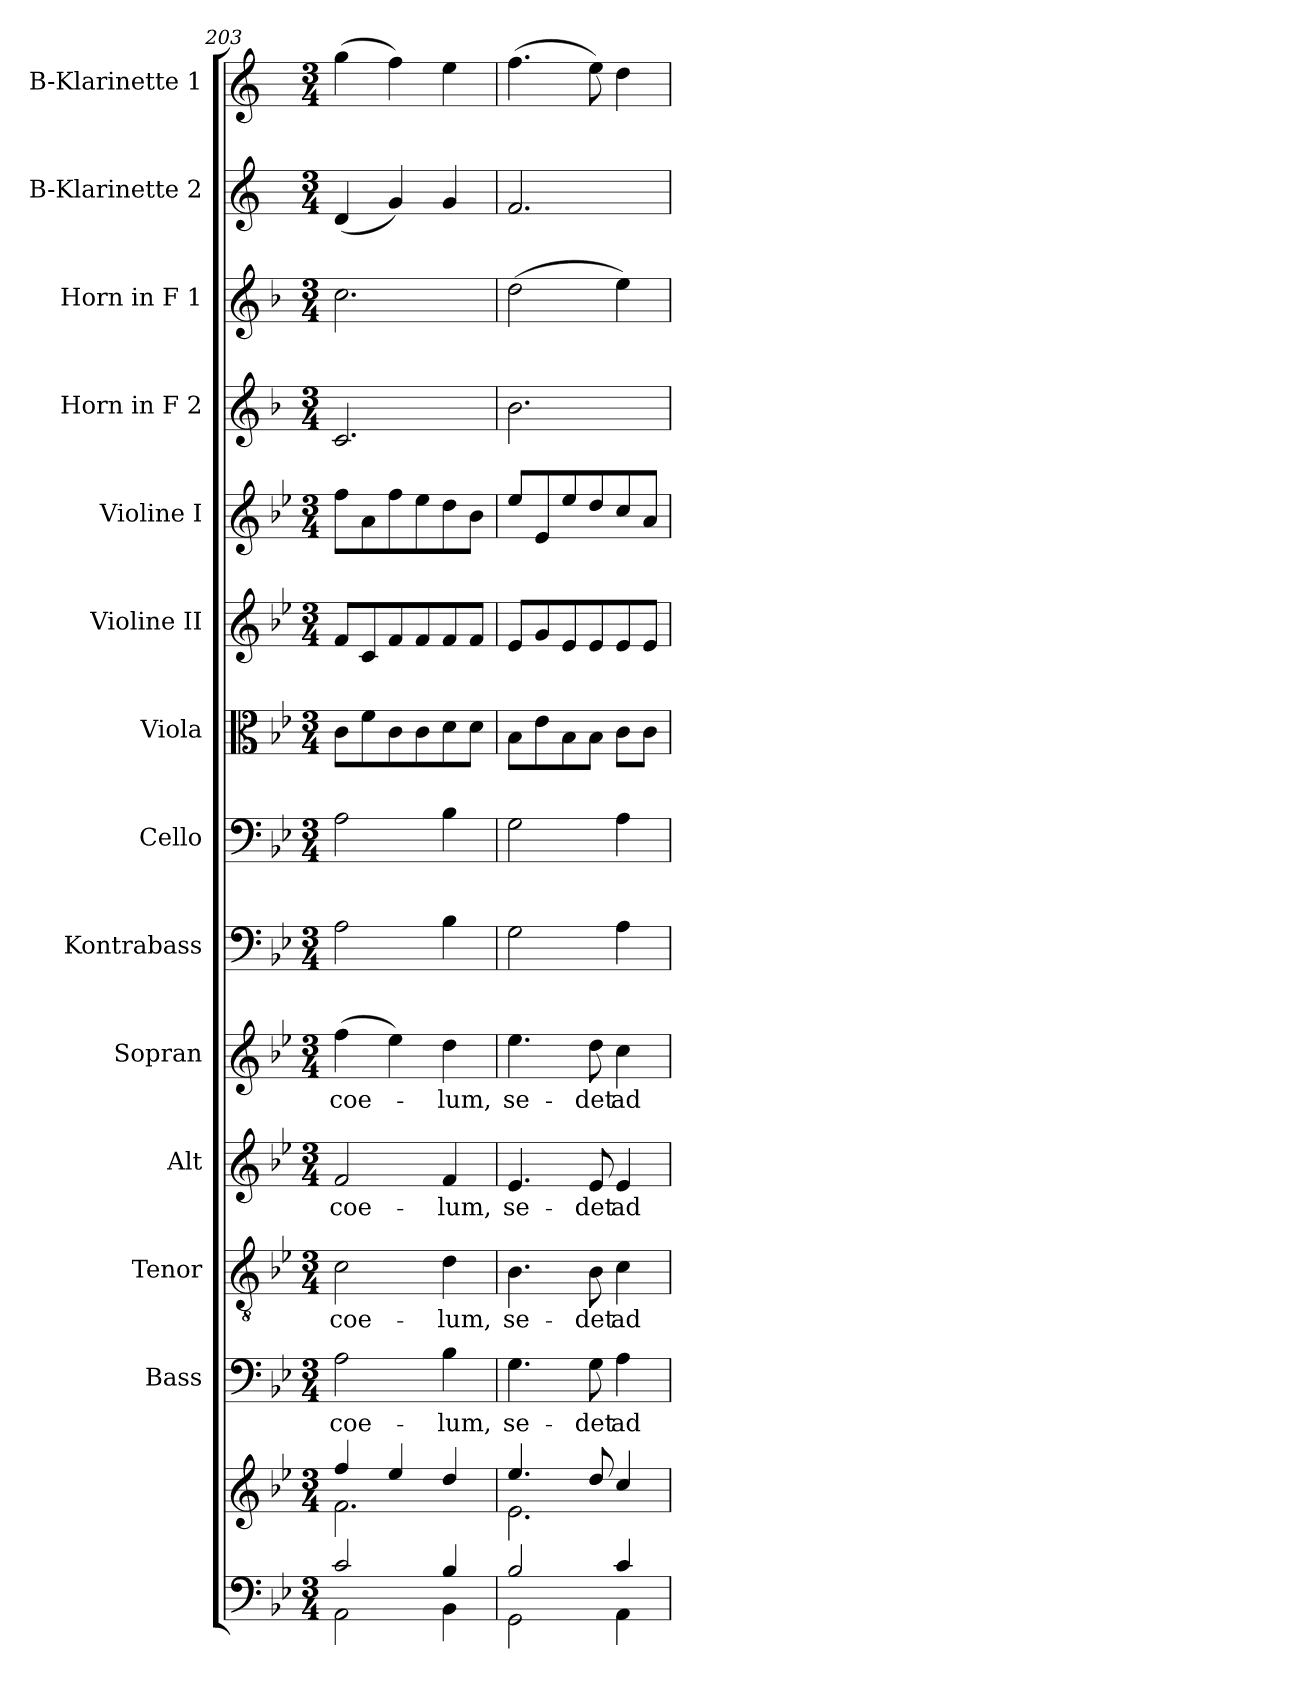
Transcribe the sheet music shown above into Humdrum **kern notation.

**kern	**kern	**kern	**text	**kern	**text	**kern	**text	**kern	**text	**kern	**kern	**kern	**kern	**kern	**kern	**kern	**kern	**kern
*part14	*part14	*part13	*part13	*part12	*part12	*part11	*part11	*part10	*part10	*part9	*part8	*part7	*part6	*part5	*part4	*part3	*part2	*part1
*staff15	*staff14	*staff13	*staff13	*staff12	*staff12	*staff11	*staff11	*staff10	*staff10	*staff9	*staff8	*staff7	*staff6	*staff5	*staff4	*staff3	*staff2	*staff1
*	*	*I"Bass	*	*I"Tenor	*	*I"Alt	*	*I"Sopran	*	*I"Kontrabass	*I"Cello	*I"Viola	*I"Violine II	*I"Violine I	*I"Horn in F 2	*I"Horn in F 1	*I"B-Klarinette 2	*I"B-Klarinette 1
*	*	*I'B.	*	*I'T.	*	*I'A.	*	*I'S.	*	*I'Kb.	*	*I'Vla.	*I'Vl. II	*I'Vl. I	*	*	*I'B Kl. 2	*I'B Kl. 1
*clefF4	*clefG2	*clefF4	*	*clefGv2	*	*clefG2	*	*clefG2	*	*clefF4	*clefF4	*clefC3	*clefG2	*clefG2	*clefG2	*clefG2	*clefG2	*clefG2
*	*	*	*	*	*	*	*	*	*	*ITrd7c12	*	*	*	*	*ITrd4c7	*ITrd4c7	*ITrd1c2	*ITrd1c2
*k[b-e-]	*k[b-e-]	*k[b-e-]	*	*k[b-e-]	*	*k[b-e-]	*	*k[b-e-]	*	*k[b-e-]	*k[b-e-]	*k[b-e-]	*k[b-e-]	*k[b-e-]	*k[b-e-]	*k[b-e-]	*k[b-e-]	*k[b-e-]
*B-:	*B-:	*B-:	*	*B-:	*	*B-:	*	*B-:	*	*B-:	*B-:	*B-:	*B-:	*B-:	*B-:	*B-:	*B-:	*B-:
*M3/4	*M3/4	*M3/4	*	*M3/4	*	*M3/4	*	*M3/4	*	*M3/4	*M3/4	*M3/4	*M3/4	*M3/4	*M3/4	*M3/4	*M3/4	*M3/4
=203	=203	=203	=203	=203	=203	=203	=203	=203	=203	=203	=203	=203	=203	=203	=203	=203	=203	=203
*^	*^	*	*	*	*	*	*	*	*	*	*	*	*	*	*	*	*	*
!	!	!	!	!	!LO:LY:b	!	!LO:LY:b	!	!LO:LY:b	!	!LO:LY:b	!	!	!	!	!	!	!	!	!
2c/	2AA\	4ff/	2.f\	2A\	coe-	2c\	coe-	2f/	coe-	(>4ff\	coe-	2AA\	2A\	8c\L	8f/L	8ff\L	2.F/	2.f\	(<4c/	(>4ff\
.	.	.	.	.	.	.	.	.	.	.	.	.	.	8f\	8c/	8a\	.	.	.	.
.	.	4ee-/	.	.	.	.	.	.	.	4ee-\)	.	.	.	8c\	8f/	8ff\	.	.	4f/)	4ee-\)
.	.	.	.	.	.	.	.	.	.	.	.	.	.	8c\	8f/	8ee-\	.	.	.	.
!	!	!	!	!	!LO:LY:b	!	!LO:LY:b	!	!LO:LY:b	!	!LO:LY:b	!	!	!	!	!	!	!	!	!
4B-/	4BB-\	4dd/	.	4B-\	-lum,	4d\	-lum,	4f/	-lum,	4dd\	-lum,	4BB-\	4B-\	8d\	8f/	8dd\	.	.	4f/	4dd\
.	.	.	.	.	.	.	.	.	.	.	.	.	.	8d\J	8f/J	8b-\J	.	.	.	.
!!LO:PB:g=z
=204	=204	=204	=204	=204	=204	=204	=204	=204	=204	=204	=204	=204	=204	=204	=204	=204	=204	=204	=204	=204
!	!	!	!	!	!LO:LY:b	!	!LO:LY:b	!	!LO:LY:b	!	!LO:LY:b	!	!	!	!	!	!	!	!	!
2B-/	2GG\	4.ee-/	2.e-\	4.G\	se-	4.B-\	se-	4.e-/	se-	4.ee-\	se-	2GG\	2G\	8B-\L	8e-/L	8ee-/L	2.e-\	(>2g\	2.e-/	(>4.ee-\
.	.	.	.	.	.	.	.	.	.	.	.	.	.	8e-\	8g/	8e-/	.	.	.	.
.	.	.	.	.	.	.	.	.	.	.	.	.	.	8B-\	8e-/	8ee-/	.	.	.	.
!	!	!	!	!	!LO:LY:b	!	!LO:LY:b	!	!LO:LY:b	!	!LO:LY:b	!	!	!	!	!	!	!	!	!
.	.	8dd/	.	8G\	-det	8B-\	-det	8e-/	-det	8dd\	-det	.	.	8B-\J	8e-/	8dd/	.	.	.	8dd\)
!	!	!	!	!	!LO:LY:b	!	!LO:LY:b	!	!LO:LY:b	!	!LO:LY:b	!	!	!	!	!	!	!	!	!
4c/	4AA\	4cc/	.	4A\	ad	4c\	ad	4e-/	ad	4cc\	ad	4AA\	4A\	8c\L	8e-/	8cc/	.	4a\)	.	4cc\
.	.	.	.	.	.	.	.	.	.	.	.	.	.	8c\J	8e-/J	8a/J	.	.	.	.
*v	*v	*	*	*	*	*	*	*	*	*	*	*	*	*	*	*	*	*	*	*
*	*v	*v	*	*	*	*	*	*	*	*	*	*	*	*	*	*	*	*	*
=	=	=	=	=	=	=	=	=	=	=	=	=	=	=	=	=	=	=
*-	*-	*-	*-	*-	*-	*-	*-	*-	*-	*-	*-	*-	*-	*-	*-	*-	*-	*-
